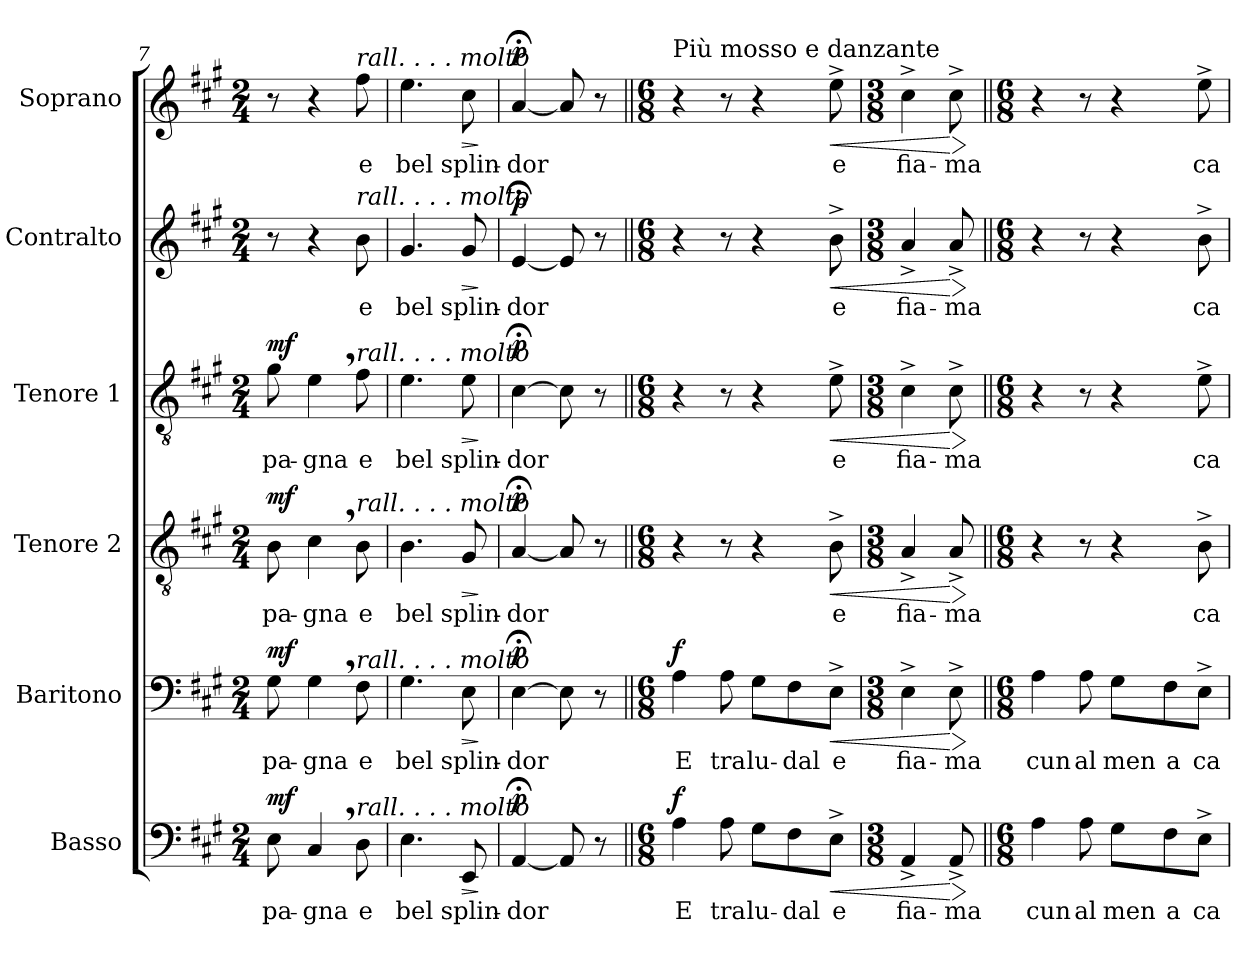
**kern	**text	**dynam	**kern	**text	**dynam	**kern	**text	**dynam	**kern	**text	**dynam	**kern	**text	**dynam	**kern	**text	**dynam
*part6	*part6	*part6	*part5	*part5	*part5	*part4	*part4	*part4	*part3	*part3	*part3	*part2	*part2	*part2	*part1	*part1	*part1
*staff6	*staff6	*staff6	*staff5	*staff5	*staff5	*staff4	*staff4	*staff4	*staff3	*staff3	*staff3	*staff2	*staff2	*staff2	*staff1	*staff1	*staff1
*I"Basso	*	*	*I"Baritono	*	*	*I"Tenore 2	*	*	*I"Tenore 1	*	*	*I"Contralto	*	*	*I"Soprano	*	*
*I'B.	*	*	*I'Bar.	*	*	*I'T. 2	*	*	*I'T. 1	*	*	*I'A.	*	*	*I'S.	*	*
*clefF4	*	*	*clefF4	*	*	*clefGv2	*	*	*clefGv2	*	*	*clefG2	*	*	*clefG2	*	*
*k[f#c#g#]	*	*	*k[f#c#g#]	*	*	*k[f#c#g#]	*	*	*k[f#c#g#]	*	*	*k[f#c#g#]	*	*	*k[f#c#g#]	*	*
*M2/4	*	*	*M2/4	*	*	*M2/4	*	*	*M2/4	*	*	*M2/4	*	*	*M2/4	*	*
=7	=7	=7	=7	=7	=7	=7	=7	=7	=7	=7	=7	=7	=7	=7	=7	=7	=7
!	!LO:LY:b	!LO:DY:a	!	!LO:LY:b	!LO:DY:a	!	!LO:LY:b	!LO:DY:a	!	!LO:LY:b	!LO:DY:a	!	!	!	!	!	!
8E\	-pa-	mf	8G#\	-pa-	mf	8B\	-pa-	mf	8g#\	-pa-	mf	8r	.	.	8r	.	.
!	!LO:LY:b	!	!	!LO:LY:b	!	!	!LO:LY:b	!	!	!LO:LY:b	!	!	!	!	!	!	!
4C#,/	-gna	.	4G#,\	-gna	.	4c#,\	-gna	.	4e,\	-gna	.	4r	.	.	4r	.	.
*	*	*	*	*	*	*	*	*	*	*	*	*	*	*	*MM50	*	*
!	!	!	!	!	!	!	!	!	!	!	!	!	!	!	!LO:TX:a:i:t=rall. . . . molto	!	!
!	!	!	!	!	!	!	!	!	!	!	!	!LO:TX:a:i:t=rall. . . . molto	!	!	!	!	!
!	!	!	!	!	!	!	!	!	!LO:TX:a:i:t=rall. . . . molto	!	!	!	!	!	!	!	!
!	!	!	!	!	!	!LO:TX:a:i:t=rall. . . . molto	!	!	!	!	!	!	!	!	!	!	!
!	!	!	!LO:TX:a:i:t=rall. . . . molto	!	!	!	!	!	!	!	!	!	!	!	!	!	!
!LO:TX:a:i:t=rall. . . . molto	!	!	!	!	!	!	!	!	!	!	!	!	!	!	!	!	!
!	!LO:LY:b	!	!	!LO:LY:b	!	!	!LO:LY:b	!	!	!LO:LY:b	!	!	!LO:LY:b	!	!	!LO:LY:b	!
8D\	e	.	8F#\	e	.	8B\	e	.	8f#\	e	.	8b\	e	.	8ff#\	e	.
=8	=8	=8	=8	=8	=8	=8	=8	=8	=8	=8	=8	=8	=8	=8	=8	=8	=8
*	*	*	*	*	*	*	*	*	*	*	*	*	*	*	*MM40	*	*
!	!LO:LY:b	!	!	!LO:LY:b	!	!	!LO:LY:b	!	!	!LO:LY:b	!	!	!LO:LY:b	!	!	!LO:LY:b	!
4.E\	bel	.	4.G#\	bel	.	4.B\	bel	.	4.e\	bel	.	4.g#/	bel	.	4.ee\	bel	.
*	*	*	*	*	*	*	*	*	*	*	*	*	*	*	*MM30	*	*
!	!LO:LY:b	!LO:HP:b	!	!LO:LY:b	!LO:HP:b	!	!LO:LY:b	!LO:HP:b	!	!LO:LY:b	!LO:HP:b	!	!LO:LY:b	!LO:HP:b	!	!LO:LY:b	!LO:HP:b
8EE/	splin-	>	8E\	splin-	>	8G#/	splin-	>	8e\	splin-	>	8g#/	splin-	>	8cc#\	splin-	>
.	.	]	.	.	]	.	.	]	.	.	]	.	.	]	.	.	]
=9	=9	=9	=9	=9	=9	=9	=9	=9	=9	=9	=9	=9	=9	=9	=9	=9	=9
!	!LO:LY:b	!LO:DY:a	!	!LO:LY:b	!LO:DY:a	!	!LO:LY:b	!LO:DY:a	!	!LO:LY:b	!LO:DY:a	!	!LO:LY:b	!LO:DY:a	!	!LO:LY:b	!LO:DY:a
[4AA;</	-dor	p	[4E;<\	-dor	p	[4A;</	-dor	p	[4c#;<\	-dor	p	[4e;</	-dor	p	[4a;</	-dor	p
8AA/]	.	.	8E\]	.	.	8A/]	.	.	8c#\]	.	.	8e/]	.	.	8a/]	.	.
8r	.	.	8r	.	.	8r	.	.	8r	.	.	8r	.	.	8r	.	.
=10||	=10||	=10||	=10||	=10||	=10||	=10||	=10||	=10||	=10||	=10||	=10||	=10||	=10||	=10||	=10||	=10||	=10||
*M6/8	*	*	*M6/8	*	*	*M6/8	*	*	*M6/8	*	*	*M6/8	*	*	*M6/8	*	*
*	*	*	*	*	*	*	*	*	*	*	*	*	*	*	*MM90	*	*
!	!	!	!	!	!	!	!	!	!	!	!	!	!	!	!LO:TX:a:t=Più mosso e danzante	!	!
!	!LO:LY:b	!LO:DY:a	!	!LO:LY:b	!LO:DY:a	!	!	!	!	!	!	!	!	!	!	!	!
4A\	-E	f	4A\	-E	f	4r	.	.	4r	.	.	4r	.	.	4r	.	.
!	!LO:LY:b	!	!	!LO:LY:b	!	!	!	!	!	!	!	!	!	!	!	!	!
8A\	tra	.	8A\	tra	.	8r	.	.	8r	.	.	8r	.	.	8r	.	.
!	!LO:LY:b	!	!	!LO:LY:b	!	!	!	!	!	!	!	!	!	!	!	!	!
8G#\L	lu-	.	8G#\L	lu-	.	4r	.	.	4r	.	.	4r	.	.	4r	.	.
!	!LO:LY:b	!	!	!LO:LY:b	!	!	!	!	!	!	!	!	!	!	!	!	!
8F#\	-dal	.	8F#\	-dal	.	.	.	.	.	.	.	.	.	.	.	.	.
!	!LO:LY:b	!LO:HP:b	!	!LO:LY:b	!LO:HP:b	!	!LO:LY:b	!LO:HP:b	!	!LO:LY:b	!LO:HP:b	!	!LO:LY:b	!LO:HP:b	!	!LO:LY:b	!LO:HP:b
8E^\J	e	<	8E^\J	e	<	8B^\	e	<	8e^\	e	<	8b^\	e	<	8ee^\	e	<
=11	=11	=11	=11	=11	=11	=11	=11	=11	=11	=11	=11	=11	=11	=11	=11	=11	=11
*M3/8	*	*	*M3/8	*	*	*M3/8	*	*	*M3/8	*	*	*M3/8	*	*	*M3/8	*	*
!	!LO:LY:b	!	!	!LO:LY:b	!	!	!LO:LY:b	!	!	!LO:LY:b	!	!	!LO:LY:b	!	!	!LO:LY:b	!
4AA^/	fia-	.	4E^\	fia-	.	4A^/	fia-	.	4c#^\	fia-	.	4a^/	fia-	.	4cc#^\	fia-	.
!	!LO:LY:b	!LO:HP:n=1:b	!	!LO:LY:b	!LO:HP:n=1:b	!	!LO:LY:b	!LO:HP:n=1:b	!	!LO:LY:b	!LO:HP:n=1:b	!	!LO:LY:b	!LO:HP:n=1:b	!	!LO:LY:b	!LO:HP:n=1:b
8AA^/	-ma	[ >	8E^\	-ma	[ >	8A^/	-ma	[ >	8c#^\	-ma	[ >	8a^/	-ma	[ >	8cc#^\	-ma	[ >
.	.	]	.	.	]	.	.	]	.	.	]	.	.	]	.	.	]
!!LO:PB:g=z
=12||	=12||	=12||	=12||	=12||	=12||	=12||	=12||	=12||	=12||	=12||	=12||	=12||	=12||	=12||	=12||	=12||	=12||
*M6/8	*	*	*M6/8	*	*	*M6/8	*	*	*M6/8	*	*	*M6/8	*	*	*M6/8	*	*
!	!LO:LY:b	!	!	!LO:LY:b	!	!	!	!	!	!	!	!	!	!	!	!	!
4A\	-cun	.	4A\	-cun	.	4r	.	.	4r	.	.	4r	.	.	4r	.	.
!	!LO:LY:b	!	!	!LO:LY:b	!	!	!	!	!	!	!	!	!	!	!	!	!
8A\	al	.	8A\	al	.	8r	.	.	8r	.	.	8r	.	.	8r	.	.
!	!LO:LY:b	!	!	!LO:LY:b	!	!	!	!	!	!	!	!	!	!	!	!	!
8G#\L	men	.	8G#\L	men	.	4r	.	.	4r	.	.	4r	.	.	4r	.	.
!	!LO:LY:b	!	!	!LO:LY:b	!	!	!	!	!	!	!	!	!	!	!	!	!
8F#\	a	.	8F#\	a	.	.	.	.	.	.	.	.	.	.	.	.	.
!	!LO:LY:b	!	!	!LO:LY:b	!	!	!LO:LY:b	!	!	!LO:LY:b	!	!	!LO:LY:b	!	!	!LO:LY:b	!
8E^\J	ca-	.	8E^\J	ca-	.	8B^\	ca-	.	8e^\	ca-	.	8b^\	ca-	.	8ee^\	ca-	.
=	=	=	=	=	=	=	=	=	=	=	=	=	=	=	=	=	=
*-	*-	*-	*-	*-	*-	*-	*-	*-	*-	*-	*-	*-	*-	*-	*-	*-	*-
